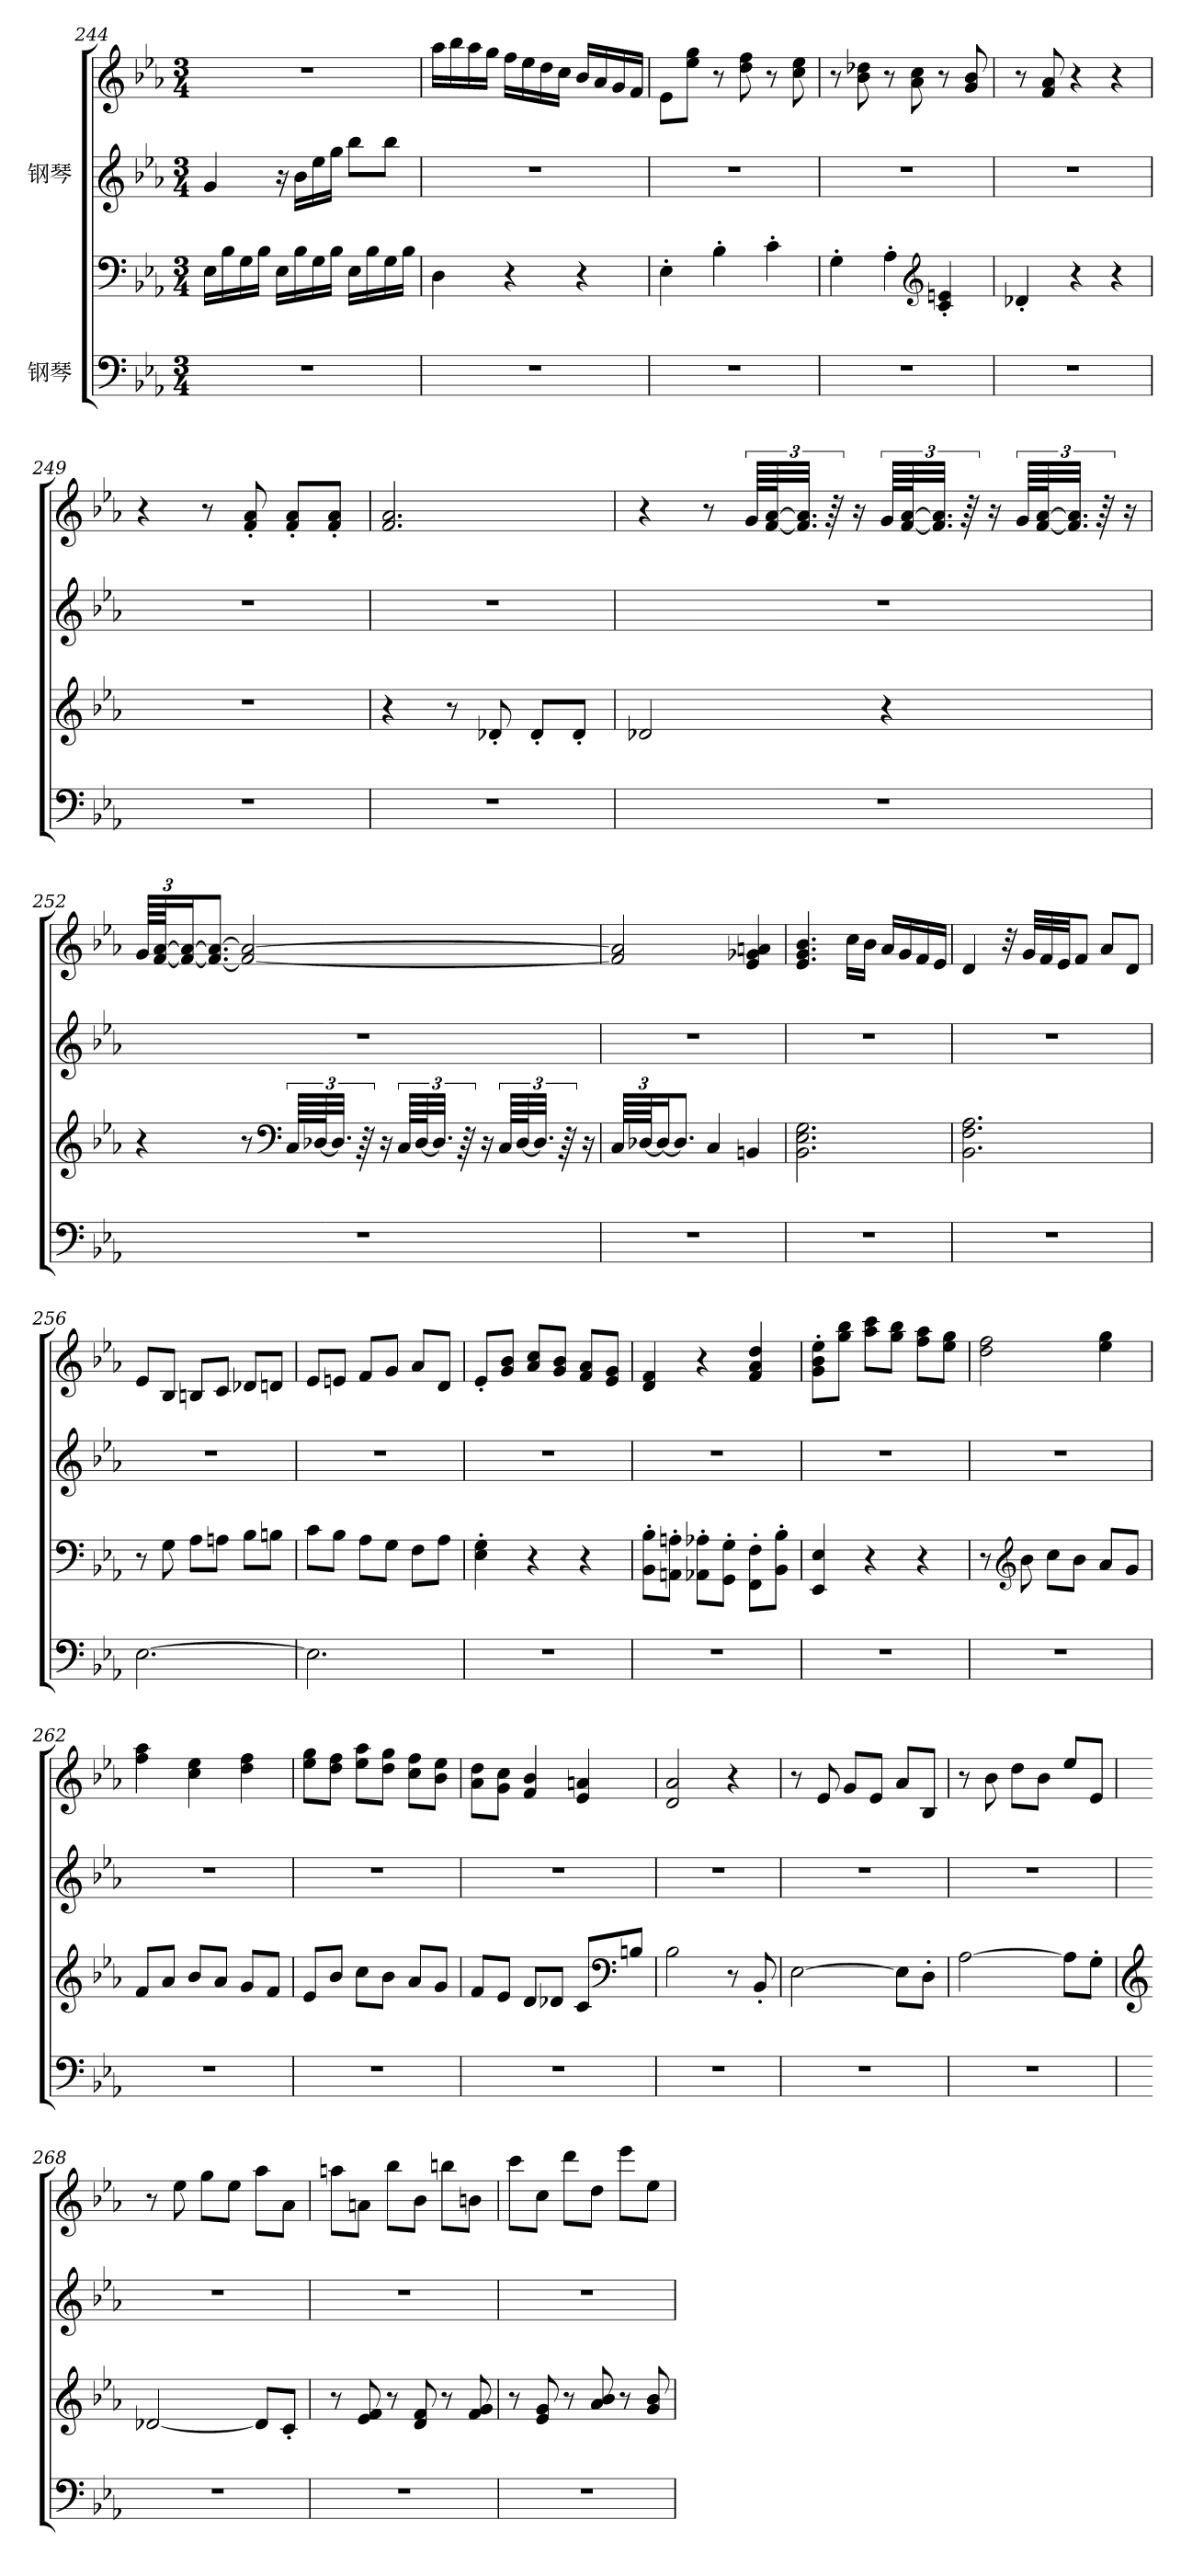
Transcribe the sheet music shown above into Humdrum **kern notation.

**kern	**kern	**kern	**kern
*part2	*part2	*part1	*part1
*staff4	*staff3	*staff2	*staff1
*I"钢琴	*	*I"钢琴	*
*clefF4	*clefF4	*clefG2	*clefG2
*k[b-e-a-]	*k[b-e-a-]	*k[b-e-a-]	*k[b-e-a-]
*M3/4	*M3/4	*M3/4	*M3/4
=244	=244	=244	=244
2.r	16E-\LL	4g/	2.r
.	16B-\	.	.
.	16G\	.	.
.	16B-\JJ	.	.
.	16E-\LL	16r	.
.	16B-\	16b-\LL	.
.	16G\	16ee-\	.
.	16B-\JJ	16gg\JJ	.
.	16E-\LL	8bb-\L	.
.	16B-\	.	.
.	16G\	8bb-\J	.
.	16B-\JJ	.	.
!!LO:PB:g=z
=245	=245	=245	=245
2.r	4D\	2.r	16aa-\LL
.	.	.	16bb-\
.	.	.	16aa-\
.	.	.	16gg\JJ
.	4r	.	16ff\LL
.	.	.	16ee-\
.	.	.	16dd\
.	.	.	16cc\JJ
.	4r	.	16b-/LL
.	.	.	16a-/
.	.	.	16g/
.	.	.	16f/JJ
=246	=246	=246	=246
2.r	4E-'\	2.r	8e-\L
.	.	.	8ee-\ 8gg\J
.	4B-'\	.	8r
.	.	.	8dd\ 8ff\
.	4c'\	.	8r
.	.	.	8cc\ 8ee-\
=247	=247	=247	=247
2.r	4G'\	2.r	8r
.	.	.	8b-\ 8dd-X\
.	4A-'\	.	8r
.	.	.	8a-\ 8cc\
*	*clefG2	*	*
.	4c/' 4en/'	.	8r
.	.	.	8g/ 8b-/
=248	=248	=248	=248
2.r	4d-X'/	2.r	8r
.	.	.	8f/ 8a-/
.	4r	.	4r
.	4r	.	4r
=249	=249	=249	=249
2.r	2.r	2.r	4r
.	.	.	8r
.	.	.	8f/' 8a-/'
.	.	.	8f/' 8a-/'L
.	.	.	8f/' 8a-/'J
!!LO:LB:g=z
=250	=250	=250	=250
2.r	4r	2.r	2.f/ 2.a-/
.	8r	.	.
.	8d-X'/	.	.
.	8d-'/L	.	.
.	8d-'/J	.	.
=251	=251	=251	=251
2.r	2d-X/	2.r	4r
.	.	.	8r
.	.	.	96g/LLLL
.	.	.	[96f/ [96a-/J
.	.	.	48.f/] 48.a-/]JJJ
.	.	.	96r
.	.	.	16r
.	4r	.	96g/LLLL
.	.	.	[96f/ [96a-/J
.	.	.	48.f/] 48.a-/]JJJ
.	.	.	96r
.	.	.	16r
.	.	.	96g/LLLL
.	.	.	[96f/ [96a-/J
.	.	.	48.f/] 48.a-/]JJJ
.	.	.	96r
.	.	.	16r
!!LO:LB:g=z
=252	=252	=252	=252
*	*	*	*Xbrackettup
2.r	4r	2.r	96g/LLLL
.	.	.	[96f/ [96a-/JJ
.	.	.	24f/_ 24a-/_J
.	.	.	8.f/_ 8.a-/_J
.	8r	.	2f/_ 2a-/_
*	*clefF4	*	*
.	96C/LLLL	.	.
.	[96D-X/J	.	.
.	48.D-/JJJ]	.	.
.	96r	.	.
.	16r	.	.
.	96C/LLLL	.	.
.	[96D-/J	.	.
.	48.D-/JJJ]	.	.
.	96r	.	.
.	16r	.	.
.	96C/LLLL	.	.
.	[96D-/J	.	.
.	48.D-/JJJ]	.	.
.	96r	.	.
.	16r	.	.
=253	=253	=253	=253
*	*Xbrackettup	*	*
2.r	96C/LLLL	2.r	2f/] 2a-/]
.	[96D-X/JJ	.	.
.	24D-/J_	.	.
.	8.D-/J]	.	.
.	4C/	.	.
.	4BBn/	.	4e-/ 4g-X/ 4an/
!!LO:PB:g=z
=254	=254	=254	=254
2.r	2.BB-\ 2.E-\ 2.G\	2.r	4.e-/ 4.g/ 4.b-/
.	.	.	16cc\LL
.	.	.	16b-\JJ
.	.	.	16a-/LL
.	.	.	16g/
.	.	.	16f/
.	.	.	16e-/JJ
=255	=255	=255	=255
*	*	*	*MM120
2.r	2.BB-\ 2.F\ 2.A-\	2.r	4d/
.	.	.	32r
.	.	.	32g/LLL
.	.	.	32f/
.	.	.	32e-/JJ
.	.	.	8f/J
.	.	.	8a-/L
.	.	.	8d/J
=256	=256	=256	=256
*	*	*	*MM135
[2.E-\	8r	2.r	8e-/L
.	8G\	.	8B-/J
.	8A-\L	.	8Bn/L
.	8An\J	.	8c/J
.	8B-\L	.	8d-X/L
.	8Bn\J	.	8dn/J
=257	=257	=257	=257
2.E-\]	8c\L	2.r	8e-/L
.	8B-\J	.	8en/J
.	8A-\L	.	8f/L
.	8G\J	.	8g/J
.	8F\L	.	8a-/L
.	8A-\J	.	8d/J
=258	=258	=258	=258
2.r	4E-\' 4G\'	2.r	8e-'/L
.	.	.	8g/ 8b-/J
.	4r	.	8a-/ 8cc/L
.	.	.	8g/ 8b-/J
.	4r	.	8f/ 8a-/L
.	.	.	8e-/ 8g/J
!!LO:LB:g=z
=259	=259	=259	=259
2.r	8BB-\' 8B-\'L	2.r	4d/ 4f/
.	8AAn\' 8An\'J	.	.
.	8AA-X\' 8A-X\'L	.	4r
.	8GG\' 8G\'J	.	.
.	8FF\' 8F\'L	.	4f/ 4a-/ 4dd/
.	8BB-\' 8B-\'J	.	.
=260	=260	=260	=260
2.r	4EE-/ 4E-/	2.r	8g\' 8b-\' 8ee-\'L
.	.	.	8gg\ 8bb-\J
.	4r	.	8aa-\ 8ccc\L
.	.	.	8gg\ 8bb-\J
.	4r	.	8ff\ 8aa-\L
.	.	.	8ee-\ 8gg\J
=261	=261	=261	=261
2.r	8r	2.r	2dd\ 2ff\
*	*clefG2	*	*
.	8b-\	.	.
.	8cc\L	.	.
.	8b-\J	.	.
.	8a-/L	.	4ee-\ 4gg\
.	8g/J	.	.
=262	=262	=262	=262
2.r	8f/L	2.r	4ff\ 4aa-\
.	8a-/J	.	.
.	8b-/L	.	4cc\ 4ee-\
.	8a-/J	.	.
.	8g/L	.	4dd\ 4ff\
.	8f/J	.	.
=263	=263	=263	=263
2.r	8e-/L	2.r	8ee-\ 8gg\L
.	8b-/J	.	8dd\ 8ff\J
.	8cc\L	.	8ee-\ 8aa-\L
.	8b-\J	.	8dd\ 8gg\J
.	8a-/L	.	8cc\ 8ff\L
.	8g/J	.	8b-\ 8ee-\J
!!LO:LB:g=z
=264	=264	=264	=264
2.r	8f/L	2.r	8a-\ 8dd\L
.	8e-/J	.	8g\ 8cc\J
*	*	*	*MM120
.	8d/L	.	4f/ 4b-/
.	8d-X/J	.	.
.	8c/L	.	4e-/ 4an/
*	*clefF4	*	*
.	8Bn/J	.	.
=265	=265	=265	=265
*	*	*	*MM60
2.r	2B-\	2.r	2d/ 2a-/
.	8r	.	4r
.	8BB-'/	.	.
=266	=266	=266	=266
2.r	[2E-\	2.r	8r
.	.	.	8e-/
.	.	.	8g/L
.	.	.	8e-/J
.	8E-\L]	.	8a-/L
.	8D'\J	.	8B-/J
=267	=267	=267	=267
2.r	[2A-\	2.r	8r
.	.	.	8b-\
.	.	.	8dd\L
.	.	.	8b-\J
.	8A-\L]	.	8ee-/L
.	8G'\J	.	8e-/J
=268	=268	=268	=268
*	*clefG2	*	*
2.r	[2d-X/	2.r	8r
.	.	.	8ee-\
.	.	.	8gg\L
.	.	.	8ee-\J
.	8d-/L]	.	8aa-\L
.	8c'/J	.	8a-\J
!!LO:PB:g=z
=269	=269	=269	=269
2.r	8r	2.r	8aan\L
.	8e-/ 8f/	.	8an\J
.	8r	.	8bb-\L
.	8d/ 8f/	.	8b-\J
.	8r	.	8bbn\L
.	8f/ 8g/	.	8bn\J
=270	=270	=270	=270
2.r	8r	2.r	8ccc\L
.	8e-/ 8g/	.	8cc\J
.	8r	.	8ddd\L
.	8a-/ 8b-/	.	8dd\J
.	8r	.	8eee-\L
.	8g/ 8b-/	.	8ee-\J
=	=	=	=
*-	*-	*-	*-
